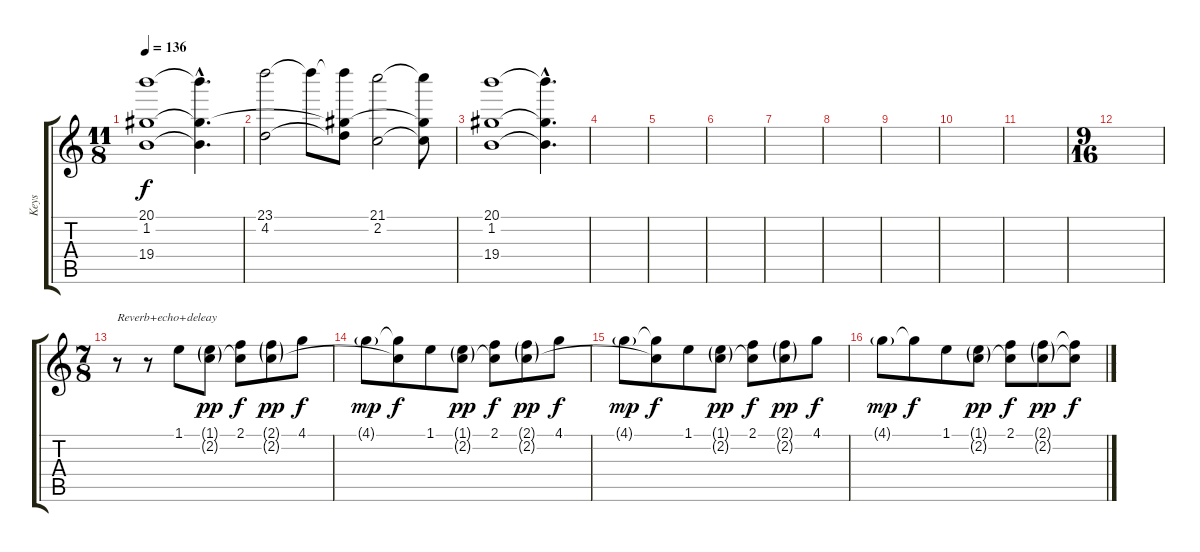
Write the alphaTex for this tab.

\track ("Keys" "Keys") {instrument acousticguitarnylon}
\staff {score tabs}
\tuning (Eb4 Bb3 Gb3 Db3 Ab2 Eb2) {hide}
\ts (11 8)
\tempo 136
\clef g2
\ks c
(20.1 1.2 19.4).1{dy f} (20.1{hac t} 1.2{hac t} 19.4{hac t}).4{d} |
(23.1 4.2).2 23.1{t}.8 (23.1{t} 4.2{t} 19.4{t}).8 (21.1 2.2).2 (21.1{t} 2.2{t} 19.4{t}).8 |
(20.1 1.2 19.4).1 (20.1{hac t} 1.2{hac t} 19.4{hac t}).4{d} |
|
|
|
|
|
|
|
|
\ts (9 16)
|
\ts (7 8)
r.8{txt "Reverb+echo+deleay" volume 13 instrument pizzicatostrings} r.8 1.1.8 (1.1{g} 2.2{g}).8{dy pp} (2.1 2.2{t}).8{dy f} (2.1{g} 2.2{g}).8{dy pp} 4.1.8{dy f} |
4.1{g}.8{dy mp} (4.1{t} 2.2{t}).8{dy f} 1.1.8 (1.1{g} 2.2{g}).8{dy pp} (2.1 2.2{t}).8{dy f} (2.1{g} 2.2{g}).8{dy pp} 4.1.8{dy f} |
4.1{g}.8{dy mp} (4.1{t} 2.2{t}).8{dy f} 1.1.8 (1.1{g} 2.2{g}).8{dy pp} (2.1 2.2{t}).8{dy f} (2.1{g} 2.2{g}).8{dy pp} 4.1.8{dy f} |
4.1{g}.8{dy mp} 4.1{t}.8{dy f} 1.1.8 (1.1{g} 2.2{g}).8{dy pp} (2.1 2.2{t}).8{dy f} (2.1{g} 2.2{g}).8{dy pp} (2.1{t} 2.2{t}).8{dy f}
